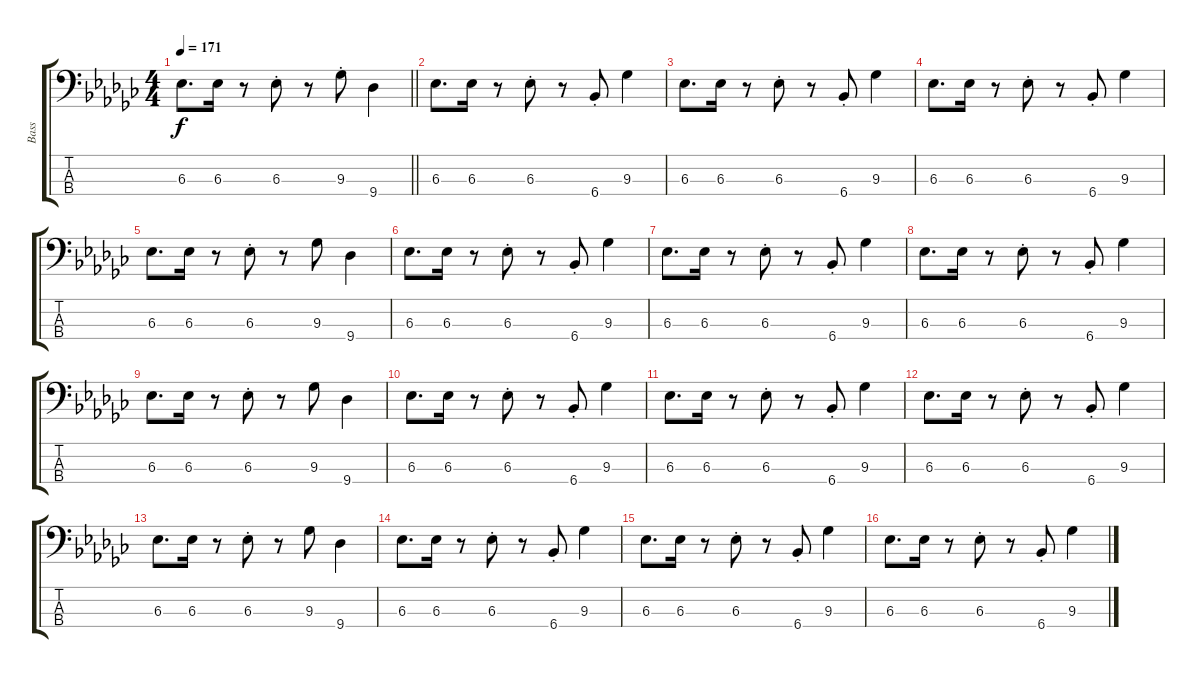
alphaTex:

\track ("Bass" "Bass") {instrument electricbassfinger}
\staff {score tabs}
\tuning (G2 D2 A1 E1) {hide}
\ts (4 4)
\tempo 171
\clef f4
\barLineRight lightlight
\ks gb
6.3.8{d dy f} 6.3.16 r.8 6.3{st}.8 r.8 9.3{st}.8 9.4.4 |
6.3.8{d} 6.3.16 r.8 6.3{st}.8 r.8 6.4{st}.8 9.3.4 |
6.3.8{d} 6.3.16 r.8 6.3{st}.8 r.8 6.4{st}.8 9.3.4 |
6.3.8{d} 6.3.16 r.8 6.3{st}.8 r.8 6.4{st}.8 9.3.4 |
6.3.8{d} 6.3.16 r.8 6.3{st}.8 r.8 9.3.8 9.4.4 |
6.3.8{d} 6.3.16 r.8 6.3{st}.8 r.8 6.4{st}.8 9.3.4 |
6.3.8{d} 6.3.16 r.8 6.3{st}.8 r.8 6.4{st}.8 9.3.4 |
6.3.8{d} 6.3.16 r.8 6.3{st}.8 r.8 6.4{st}.8 9.3.4 |
6.3.8{d} 6.3.16 r.8 6.3{st}.8 r.8 9.3.8 9.4.4 |
6.3.8{d} 6.3.16 r.8 6.3{st}.8 r.8 6.4{st}.8 9.3.4 |
6.3.8{d} 6.3.16 r.8 6.3{st}.8 r.8 6.4{st}.8 9.3.4 |
6.3.8{d} 6.3.16 r.8 6.3{st}.8 r.8 6.4{st}.8 9.3.4 |
6.3.8{d} 6.3.16 r.8 6.3{st}.8 r.8 9.3.8 9.4.4 |
6.3.8{d} 6.3.16 r.8 6.3{st}.8 r.8 6.4{st}.8 9.3.4 |
6.3.8{d} 6.3.16 r.8 6.3{st}.8 r.8 6.4{st}.8 9.3.4 |
6.3.8{d} 6.3.16 r.8 6.3{st}.8 r.8 6.4{st}.8 9.3.4
